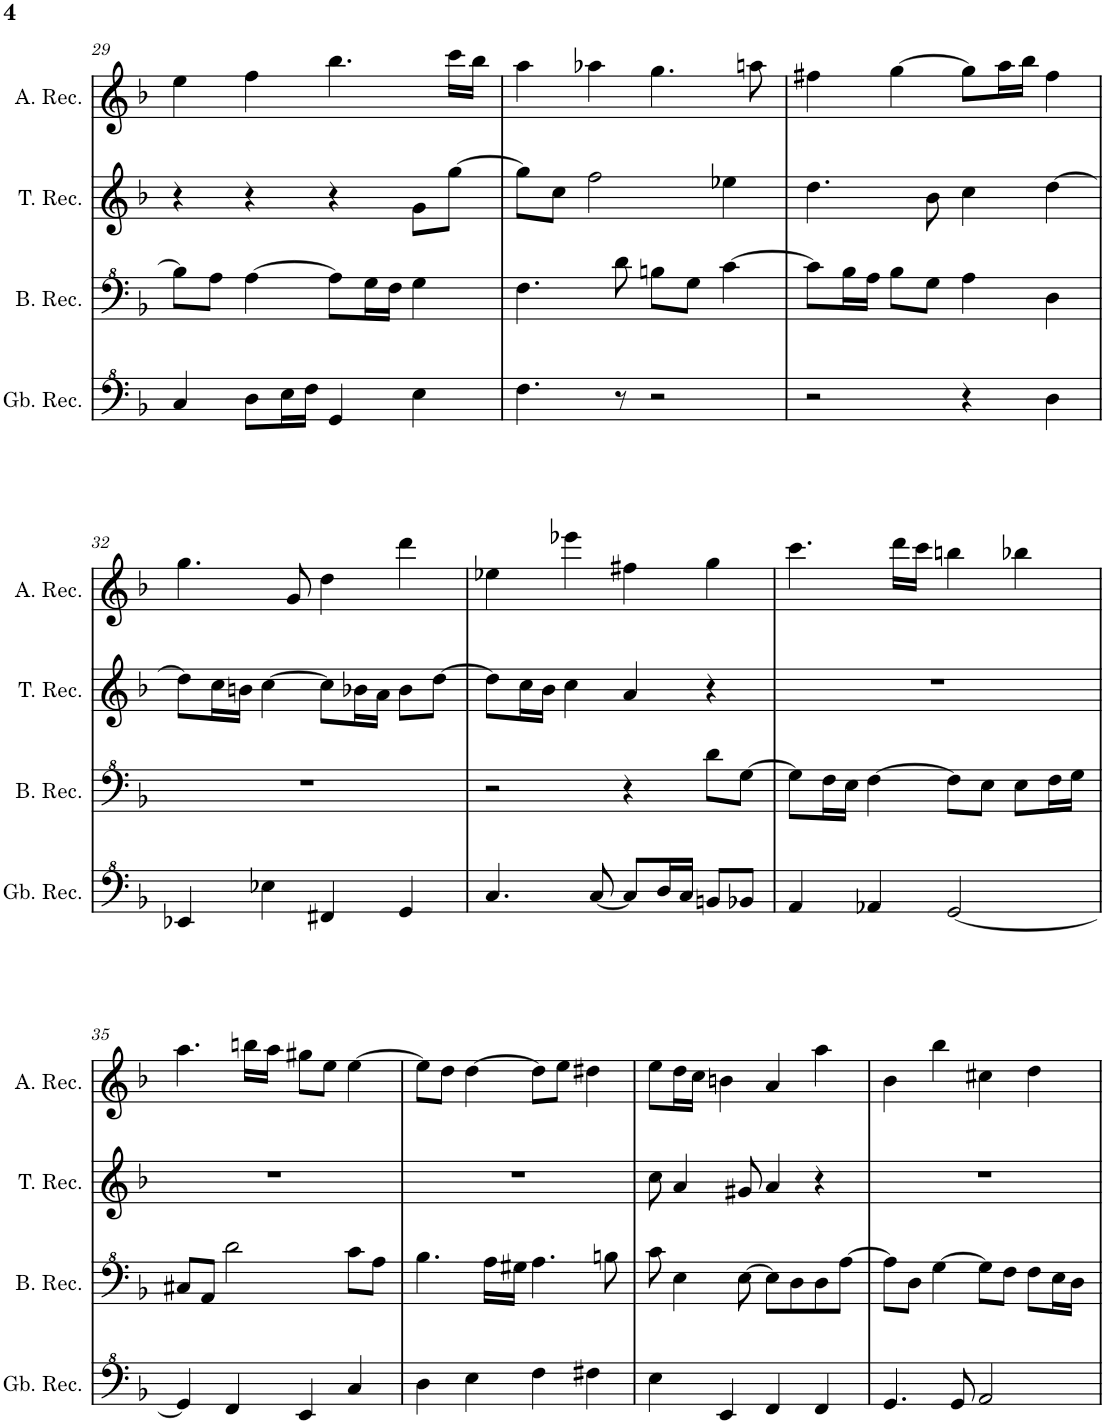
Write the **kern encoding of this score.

**kern	**kern	**kern	**kern
*part4	*part3	*part2	*part1
*staff4	*staff3	*staff2	*staff1
*I"Greatbass	*I"Bass	*I"Tenor	*I"Alto
!!LO:PB:g=z
*clefF^4	*clefF^4	*clefG2	*clefG2
*k[b-]	*k[b-]	*k[b-]	*k[b-]
*M4/4	*M4/4	*M4/4	*M4/4
=29	=29	=29	=29
4c/	8b-\L]	4r	4ee\
.	8a\J	.	.
8d\L	[4a\	4r	4ff\
16e\L	.	.	.
16f\JJ	.	.	.
4G/	8a\L]	4r	4.bb-\
.	16g\L	.	.
.	16f\JJ	.	.
4e\	4g\	8g\L	.
.	.	[8gg\J	16ccc\LL
.	.	.	16bb-\JJ
=30	=30	=30	=30
4.f\	4.f\	8gg\L]	4aa\
.	.	8cc\J	.
.	.	2ff\	4aa-X\
8r	8dd\	.	.
2r	8bn\L	.	4.gg\
.	8g\J	.	.
.	[4cc\	4ee-X\	.
.	.	.	8aan\
=31	=31	=31	=31
2r	8cc\L]	4.dd\	4ff#X\
.	16b-\L	.	.
.	16a\JJ	.	.
.	8b-\L	.	[4gg\
.	8g\J	8b-\	.
4r	4a\	4cc\	8gg\L]
.	.	.	16aa\L
.	.	.	16bb-\JJ
4d\	4d\	[4dd\	4ff#\
!!LO:LB:g=z
=32	=32	=32	=32
4E-X/	1r	8dd\L]	4.gg\
.	.	16cc\L	.
.	.	16bn\JJ	.
4e-X\	.	[4cc\	.
.	.	.	8g/
4F#X/	.	8cc\L]	4dd\
.	.	16b-X\L	.
.	.	16a\JJ	.
4G/	.	8b-\L	4ddd\
.	.	[8dd\J	.
=33	=33	=33	=33
4.c/	2r	8dd\L]	4ee-X\
.	.	16cc\L	.
.	.	16b-\JJ	.
.	.	4cc\	4eee-X\
[8c/	.	.	.
8c/L]	4r	4a/	4ff#X\
16d/L	.	.	.
16c/JJ	.	.	.
8Bn/L	8dd\L	4r	4gg\
8B-X/J	[8g\J	.	.
=34	=34	=34	=34
4A/	8g\L]	1r	4.ccc\
.	16f\L	.	.
.	16e\JJ	.	.
4A-X/	[4f\	.	.
.	.	.	16ddd\LL
.	.	.	16ccc\JJ
[2G/	8f\L]	.	4bbn\
.	8e\J	.	.
.	8e\L	.	4bb-X\
.	16f\L	.	.
.	16g\JJ	.	.
!!LO:LB:g=z
=35	=35	=35	=35
4G/]	8c#X/L	1r	4.aa\
.	8A/J	.	.
4F/	2dd\	.	.
.	.	.	16bbn\LL
.	.	.	16aa\JJ
4E/	.	.	8gg#X\L
.	.	.	8ee\J
4c/	8cc\L	.	[4ee\
.	8a\J	.	.
=36	=36	=36	=36
4d\	4.b-\	1r	8ee\L]
.	.	.	8dd\J
4e\	.	.	[4dd\
.	16a\LL	.	.
.	16g#X\JJ	.	.
4f\	4.a\	.	8dd\L]
.	.	.	8ee\J
4f#X\	.	.	4dd#X\
.	8bn\	.	.
=37	=37	=37	=37
4e\	8cc\	8cc\	8ee\L
.	4e\	4a/	16dd\L
.	.	.	16cc\JJ
4E/	.	.	4bn\
.	[8e\	8g#X/	.
4F/	8e\L]	4a/	4a/
.	8d\	.	.
4F/	8d\	4r	4aa\
.	[8a\J	.	.
=38	=38	=38	=38
4.G/	8a\L]	1r	4b-\
.	8d\J	.	.
.	[4g\	.	4bb-\
8G/	.	.	.
2A/	8g\L]	.	4cc#X\
.	8f\J	.	.
.	8f\L	.	4dd\
.	16e\L	.	.
.	16d\JJ	.	.
=	=	=	=
*-	*-	*-	*-
